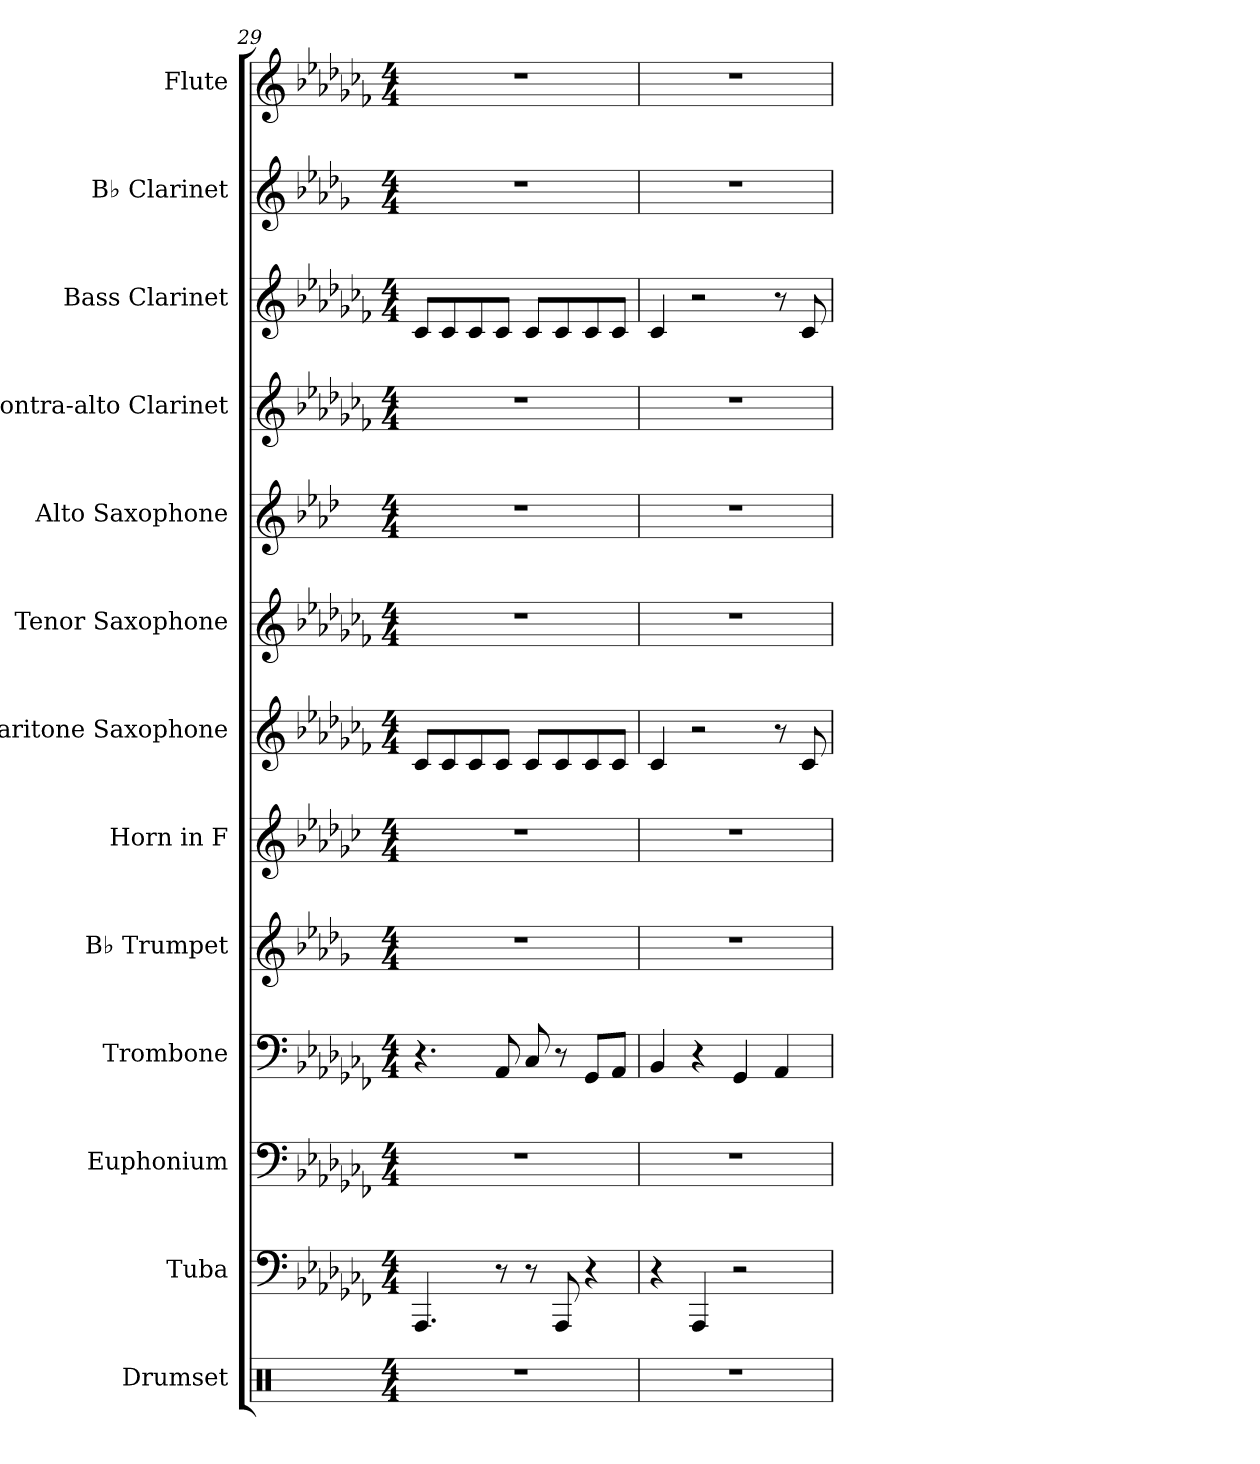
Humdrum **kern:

**kern	**kern	**kern	**kern	**kern	**kern	**kern	**kern	**kern	**kern	**kern	**kern	**kern
*part13	*part12	*part11	*part10	*part9	*part8	*part7	*part6	*part5	*part4	*part3	*part2	*part1
*staff13	*staff12	*staff11	*staff10	*staff9	*staff8	*staff7	*staff6	*staff5	*staff4	*staff3	*staff2	*staff1
*I"Drumset	*I"Tuba	*I"Euphonium	*I"Trombone	*I"B♭ Trumpet	*I"Horn in F	*I"Baritone Saxophone	*I"Tenor Saxophone	*I"Alto Saxophone	*I"Contra-alto Clarinet	*I"Bass Clarinet	*I"B♭ Clarinet	*I"Flute
*I'Drs.	*I'Tba.	*I'Euph.	*I'Tbn.	*I'B♭ Tpt.	*	*I'Bar. Sax.	*I'T. Sax.	*I'A. Sax.	*I'C-a. Cl.	*I'B. Cl.	*I'B♭ Cl.	*I'Fl.
*clefX	*clefF4	*clefF4	*clefF4	*clefG2	*clefG2	*clefG2	*clefG2	*clefG2	*clefG2	*clefG2	*clefG2	*clefG2
*	*	*	*	*ITrd1c2	*ITrd4c7	*ITrd12c21	*ITrd8c14	*ITrd5c9	*ITrd12c21	*ITrd8c14	*ITrd1c2	*
*k[]	*k[b-e-a-d-g-c-f-]	*k[b-e-a-d-g-c-f-]	*k[b-e-a-d-g-c-f-]	*k[b-e-a-d-g-c-f-]	*k[b-e-a-d-g-c-f-]	*k[b-e-a-d-g-c-f-]	*k[b-e-a-d-g-c-f-]	*k[b-e-a-d-g-c-f-]	*k[b-e-a-d-g-c-f-]	*k[b-e-a-d-g-c-f-]	*k[b-e-a-d-g-c-f-]	*k[b-e-a-d-g-c-f-]
*M4/4	*M4/4	*M4/4	*M4/4	*M4/4	*M4/4	*M4/4	*M4/4	*M4/4	*M4/4	*M4/4	*M4/4	*M4/4
=29	=29	=29	=29	=29	=29	=29	=29	=29	=29	=29	=29	=29
1r	4.AAA-/	1r	4.r	1r	1r	8C-/L	1r	1r	1r	8C-/L	1r	1r
.	.	.	.	.	.	8C-/	.	.	.	8C-/	.	.
.	.	.	.	.	.	8C-/	.	.	.	8C-/	.	.
.	8r	.	8AA-/	.	.	8C-/J	.	.	.	8C-/J	.	.
.	8r	.	8C-/	.	.	8C-/L	.	.	.	8C-/L	.	.
.	8AAA-/	.	8r	.	.	8C-/	.	.	.	8C-/	.	.
.	4r	.	8GG-/L	.	.	8C-/	.	.	.	8C-/	.	.
.	.	.	8AA-/J	.	.	8C-/J	.	.	.	8C-/J	.	.
=30	=30	=30	=30	=30	=30	=30	=30	=30	=30	=30	=30	=30
1r	4r	1r	4BB-/	1r	1r	4C-/	1r	1r	1r	4C-/	1r	1r
.	4AAA-/	.	4r	.	.	2r	.	.	.	2r	.	.
.	2r	.	4GG-/	.	.	.	.	.	.	.	.	.
.	.	.	4AA-/	.	.	8r	.	.	.	8r	.	.
.	.	.	.	.	.	8C-/	.	.	.	8C-/	.	.
=	=	=	=	=	=	=	=	=	=	=	=	=
*-	*-	*-	*-	*-	*-	*-	*-	*-	*-	*-	*-	*-
